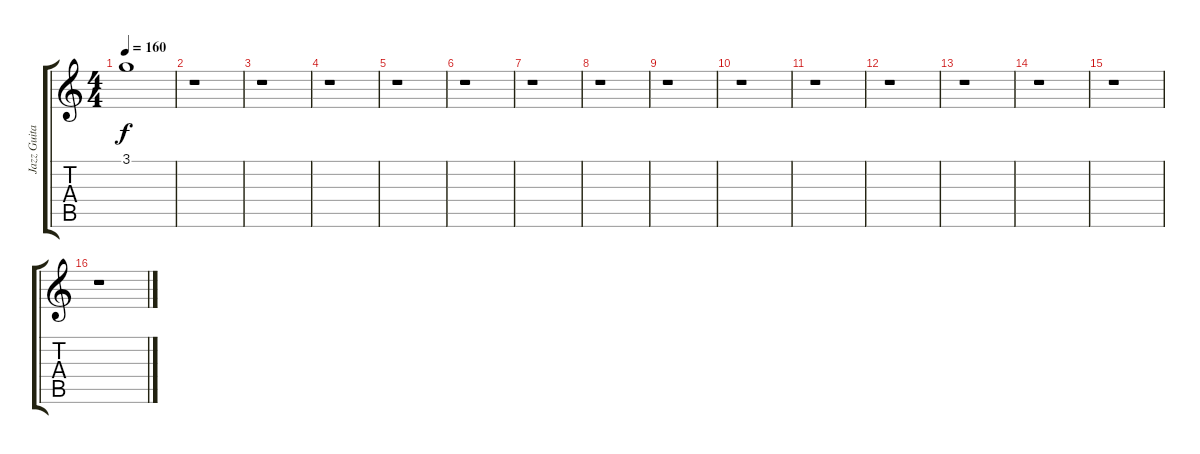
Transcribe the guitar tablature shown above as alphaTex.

\track ("Jazz Guitar" "Jazz Guita") {instrument electricguitarjazz}
\staff {score tabs}
\tuning (E4 B3 G3 D3 A2 E2) {hide}
\ts (4 4)
\tempo 160
\clef g2
\ks c
3.1{t}.1{dy f} |
r.1 |
r.1 |
r.1 |
r.1 |
r.1 |
r.1 |
r.1 |
r.1 |
r.1 |
r.1 |
r.1 |
r.1 |
r.1 |
r.1 |
r.1
